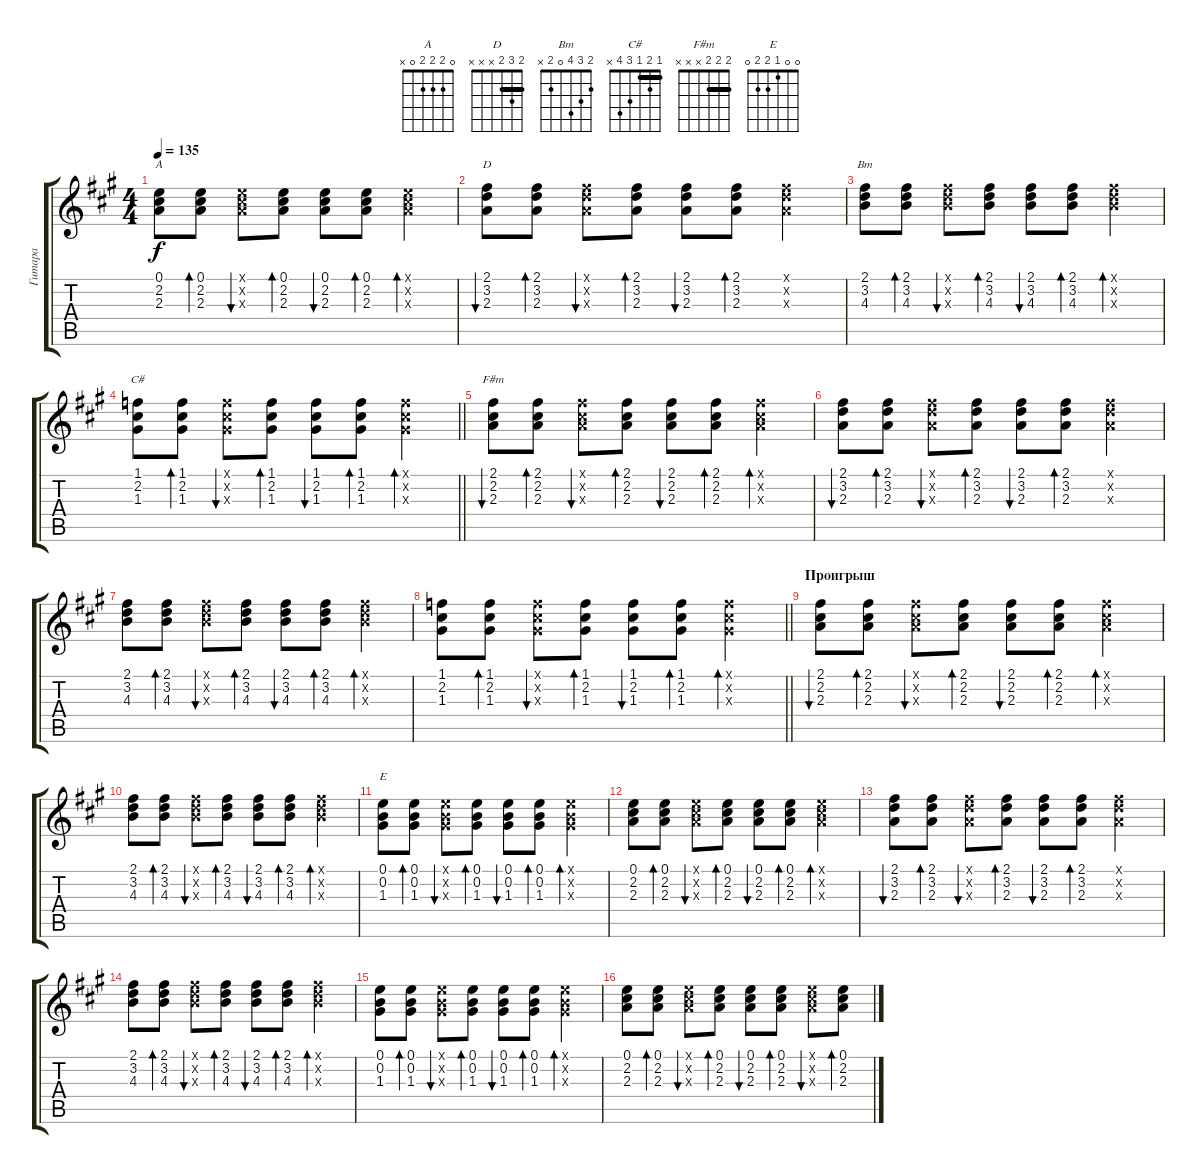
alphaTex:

\track ("Гитара" "Гитара") {instrument acousticguitarsteel}
\staff {score tabs}
\tuning (E4 B3 G3 D3 A2 E2) {hide}
\chord ("A" 0 2 2 2 0 x)
\chord ("D" 2 3 2 x x x) {barre 2}
\chord ("Bm" 2 3 4 0 2 x)
\chord ("C#" 1 2 1 3 4 x) {barre 1}
\chord ("F#m" 2 2 2 x x x) {barre 2}
\chord ("E" 0 0 1 2 2 0)
\ts (4 4)
\tempo 135
\clef g2
\ks f#minor
(0.1 2.2 2.3).8{ch "A" dy f} (0.1 2.2 2.3).8{bd 60} (0.1{x} 2.2{x} 2.3{x}).8{bu 60} (0.1 2.2 2.3).8{bd 60} (0.1 2.2 2.3).8{bu 60} (0.1 2.2 2.3).8{bd 60} (0.1{x} 2.2{x} 2.3{x}).4{bd 60} |
(2.1 3.2 2.3).8{bu 60 ch "D"} (2.1 3.2 2.3).8{bd 60} (2.1{x} 3.2{x} 2.3{x}).8{bu 60} (2.1 3.2 2.3).8{bd 60} (2.1 3.2 2.3).8{bu 60} (2.1 3.2 2.3).8{bd 60} (2.1{x} 3.2{x} 2.3{x}).4 |
(2.1 3.2 4.3).8{ch "Bm"} (2.1 3.2 4.3).8{bd 60} (2.1{x} 3.2{x} 4.3{x}).8{bu 60} (2.1 3.2 4.3).8{bd 60} (2.1 3.2 4.3).8{bu 60} (2.1 3.2 4.3).8{bd 60} (2.1{x} 3.2{x} 4.3{x}).4{bd 60} |
\barLineRight lightlight
(1.1 2.2 1.3).8{ch "C#"} (1.1 2.2 1.3).8{bd 60} (1.1{x} 2.2{x} 1.3{x}).8{bu 60} (1.1 2.2 1.3).8{bd 60} (1.1 2.2 1.3).8{bu 60} (1.1 2.2 1.3).8{bd 60} (1.1{x} 2.2{x} 1.3{x}).4{bd 60} |
(2.1 2.2 2.3).8{bu 60 ch "F#m"} (2.1 2.2 2.3).8{bd 60} (2.1{x} 2.2{x} 2.3{x}).8{bu 60} (2.1 2.2 2.3).8{bd 60} (2.1 2.2 2.3).8{bu 60} (2.1 2.2 2.3).8{bd 60} (2.1{x} 2.2{x} 2.3{x}).4{bd 60} |
(2.1 3.2 2.3).8{bu 60} (2.1 3.2 2.3).8{bd 60} (2.1{x} 3.2{x} 2.3{x}).8{bu 60} (2.1 3.2 2.3).8{bd 60} (2.1 3.2 2.3).8{bu 60} (2.1 3.2 2.3).8{bd 60} (2.1{x} 3.2{x} 2.3{x}).4 |
(2.1 3.2 4.3).8 (2.1 3.2 4.3).8{bd 60} (2.1{x} 3.2{x} 4.3{x}).8{bu 60} (2.1 3.2 4.3).8{bd 60} (2.1 3.2 4.3).8{bu 60} (2.1 3.2 4.3).8{bd 60} (2.1{x} 3.2{x} 4.3{x}).4{bd 60} |
\barLineRight lightlight
(1.1 2.2 1.3).8 (1.1 2.2 1.3).8{bd 60} (1.1{x} 2.2{x} 1.3{x}).8{bu 60} (1.1 2.2 1.3).8{bd 60} (1.1 2.2 1.3).8{bu 60} (1.1 2.2 1.3).8{bd 60} (1.1{x} 2.2{x} 1.3{x}).4{bd 60} |
\section ("" "Проигрыш")
(2.1 2.2 2.3).8{bu 60} (2.1 2.2 2.3).8{bd 60} (2.1{x} 2.2{x} 2.3{x}).8{bu 60} (2.1 2.2 2.3).8{bd 60} (2.1 2.2 2.3).8{bu 60} (2.1 2.2 2.3).8{bd 60} (2.1{x} 2.2{x} 2.3{x}).4{bd 60} |
(2.1 3.2 4.3).8 (2.1 3.2 4.3).8{bd 60} (2.1{x} 3.2{x} 4.3{x}).8{bu 60} (2.1 3.2 4.3).8{bd 60} (2.1 3.2 4.3).8{bu 60} (2.1 3.2 4.3).8{bd 60} (2.1{x} 3.2{x} 4.3{x}).4{bd 60} |
(0.1 0.2 1.3).8{ch "E"} (0.1 0.2 1.3).8{bd 60} (0.1{x} 0.2{x} 1.3{x}).8{bu 60} (0.1 0.2 1.3).8{bd 60} (0.1 0.2 1.3).8{bu 60} (0.1 0.2 1.3).8{bd 60} (0.1{x} 0.2{x} 1.3{x}).4{bd 60} |
(0.1 2.2 2.3).8 (0.1 2.2 2.3).8{bd 60} (0.1{x} 2.2{x} 2.3{x}).8{bu 60} (0.1 2.2 2.3).8{bd 60} (0.1 2.2 2.3).8{bu 60} (0.1 2.2 2.3).8{bd 60} (0.1{x} 2.2{x} 2.3{x}).4{bd 60} |
(2.1 3.2 2.3).8{bu 60} (2.1 3.2 2.3).8{bd 60} (2.1{x} 3.2{x} 2.3{x}).8{bu 60} (2.1 3.2 2.3).8{bd 60} (2.1 3.2 2.3).8{bu 60} (2.1 3.2 2.3).8{bd 60} (2.1{x} 3.2{x} 2.3{x}).4 |
(2.1 3.2 4.3).8 (2.1 3.2 4.3).8{bd 60} (2.1{x} 3.2{x} 4.3{x}).8{bu 60} (2.1 3.2 4.3).8{bd 60} (2.1 3.2 4.3).8{bu 60} (2.1 3.2 4.3).8{bd 60} (2.1{x} 3.2{x} 4.3{x}).4{bd 60} |
(0.1 0.2 1.3).8 (0.1 0.2 1.3).8{bd 60} (0.1{x} 0.2{x} 1.3{x}).8{bu 60} (0.1 0.2 1.3).8{bd 60} (0.1 0.2 1.3).8{bu 60} (0.1 0.2 1.3).8{bd 60} (0.1{x} 0.2{x} 1.3{x}).4{bd 60} |
(0.1 2.2 2.3).8 (0.1 2.2 2.3).8{bd 60} (0.1{x} 2.2{x} 2.3{x}).8{bu 60} (0.1 2.2 2.3).8{bd 60} (0.1 2.2 2.3).8{bu 60} (0.1 2.2 2.3).8{bd 60} (0.1{x} 2.2{x} 2.3{x}).8{bu 60} (0.1 2.2 2.3).8{bd 60}
